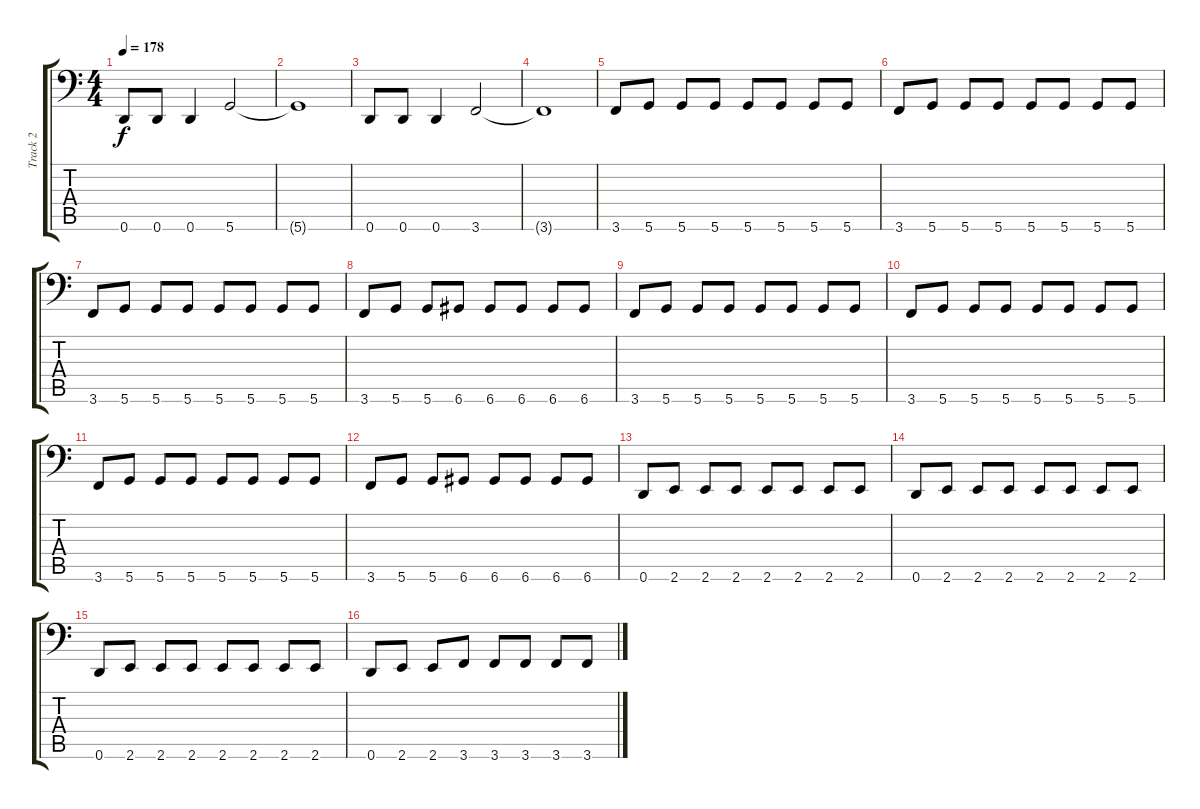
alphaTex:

\track ("Track 2" "Track 2") {instrument slapbass2}
\staff {score tabs}
\tuning (E3 B2 G2 D2 A1 D1) {hide}
\ts (4 4)
\tempo 178
\clef f4
\ks c
0.6.8{dy f} 0.6.8 0.6.4 5.6.2 |
5.6{t}.1 |
0.6.8 0.6.8 0.6.4 3.6.2 |
3.6{t}.1 |
3.6.8 5.6.8 5.6.8 5.6.8 5.6.8 5.6.8 5.6.8 5.6.8 |
3.6.8 5.6.8 5.6.8 5.6.8 5.6.8 5.6.8 5.6.8 5.6.8 |
3.6.8 5.6.8 5.6.8 5.6.8 5.6.8 5.6.8 5.6.8 5.6.8 |
3.6.8 5.6.8 5.6.8 6.6.8 6.6.8 6.6.8 6.6.8 6.6.8 |
3.6.8 5.6.8 5.6.8 5.6.8 5.6.8 5.6.8 5.6.8 5.6.8 |
3.6.8 5.6.8 5.6.8 5.6.8 5.6.8 5.6.8 5.6.8 5.6.8 |
3.6.8 5.6.8 5.6.8 5.6.8 5.6.8 5.6.8 5.6.8 5.6.8 |
3.6.8 5.6.8 5.6.8 6.6.8 6.6.8 6.6.8 6.6.8 6.6.8 |
0.6.8 2.6.8 2.6.8 2.6.8 2.6.8 2.6.8 2.6.8 2.6.8 |
0.6.8 2.6.8 2.6.8 2.6.8 2.6.8 2.6.8 2.6.8 2.6.8 |
0.6.8 2.6.8 2.6.8 2.6.8 2.6.8 2.6.8 2.6.8 2.6.8 |
0.6.8 2.6.8 2.6.8 3.6.8 3.6.8 3.6.8 3.6.8 3.6.8
